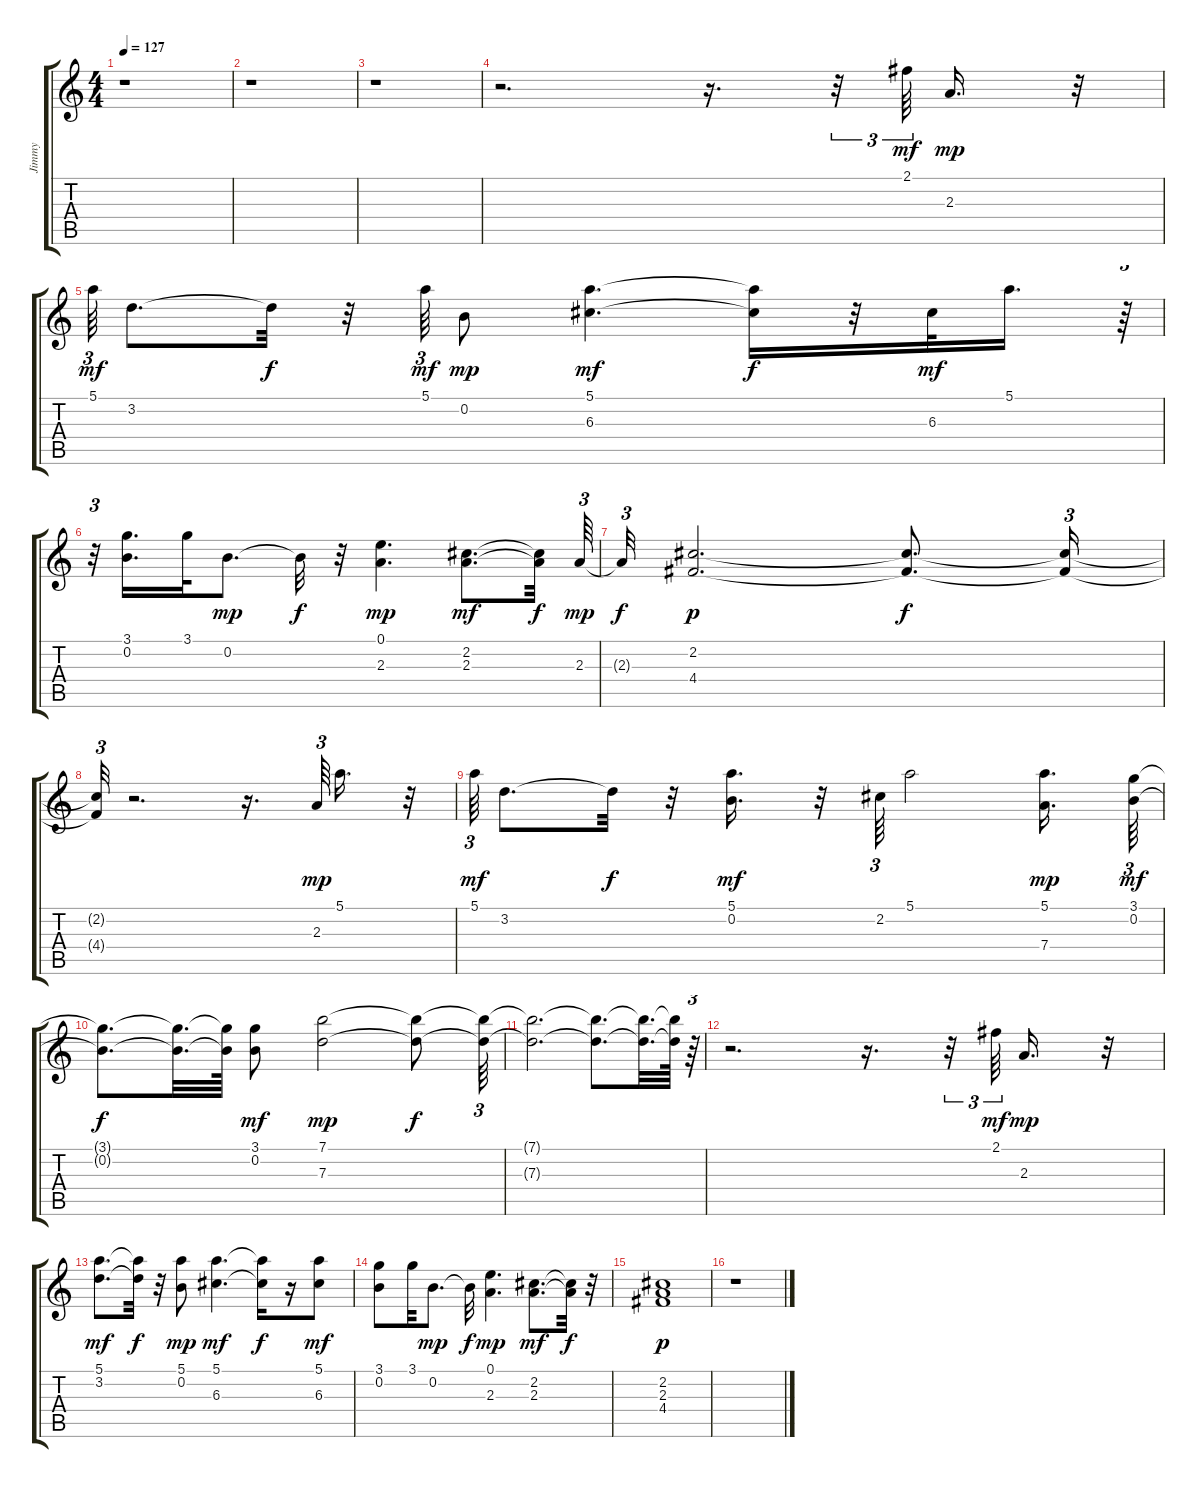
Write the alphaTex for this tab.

\track ("Jimmy" "Jimmy") {instrument acousticguitarsteel}
\staff {score tabs}
\tuning (E4 B3 G3 D3 A2 E2) {hide}
\ts (4 4)
\tempo 127
\clef g2
\ks c
r.1{dy f} |
r.1 |
r.1 |
r.2{d} r.16{d} r.32{tu (3 2)} 2.1.64{tu (3 2) dy mf} 2.3.16{d dy mp} r.32 |
5.1.64{tu (3 2) dy mf} 3.2.8{d} 3.2{t}.32{dy f} r.32 5.1.64{tu (3 2) dy mf} 0.2.8{dy mp} (5.1 6.3).4{d dy mf} (5.1{t} 6.3{t}).16{dy f} r.32 6.3.32{dy mf} 5.1.16{d} r.64{tu (3 2)} |
r.32{tu (3 2)} (3.1 0.2).16{d} 3.1.32 0.2.8{d dy mp} 0.2{t}.32{dy f} r.32 (0.1 2.3).4{d dy mp} (2.2 2.3).8{d dy mf} (2.2{t} 2.3{t}).32{dy f} 2.3.64{tu (3 2) dy mp} |
2.3{t}.32{tu (3 2) dy f} (2.2 4.4).2{d dy p} (2.2{t} 4.4{t}).8{d dy f} (2.2{t} 4.4{t}).16{tu (3 2)} |
(2.2{t} 4.4{t}).32{tu (3 2)} r.2{d} r.16{d} 2.3.64{tu (3 2) dy mp} 5.1.16{d} r.32 |
5.1.64{tu (3 2) dy mf} 3.2.8{d} 3.2{t}.32{dy f} r.32 (5.1 0.2).16{d dy mf} r.32 2.2.64{tu (3 2)} 5.1.2 (5.1 7.4).16{d dy mp} (3.1 0.2).64{tu (3 2) dy mf} |
(3.1{t} 0.2{t}).8{d dy f} (3.1{t} 0.2{t}).32{d} (3.1{t} 0.2{t}).64 (3.1 0.2).8{dy mf} (7.1 7.3).2{dy mp} (7.1{t} 7.3{t}).8{dy f} (7.1{t} 7.3{t}).64{tu (3 2)} |
(7.1{t} 7.3{t}).2{d} (7.1{t} 7.3{t}).8{d} (7.1{t} 7.3{t}).32{d} (7.1{t} 7.3{t}).64 r.64{tu (3 2)} |
r.2{d} r.16{d} r.32{tu (3 2)} 2.1.64{tu (3 2) dy mf} 2.3.16{d dy mp} r.32 |
(5.1 3.2).8{d dy mf} (5.1{t} 3.2{t}).32{dy f} r.32 (5.1 0.2).8{dy mp} (5.1 6.3).4{d dy mf} (5.1{t} 6.3{t}).16{dy f} r.16 (5.1 6.3).8{dy mf} |
(3.1 0.2).8 3.1.32 0.2.8{d dy mp} 0.2{t}.32{dy f} (0.1 2.3).4{d dy mp} (2.2 2.3).8{d dy mf} (2.2{t} 2.3{t}).32{dy f} r.32 |
(2.2 2.3 4.4).1{dy p} |
r.1
